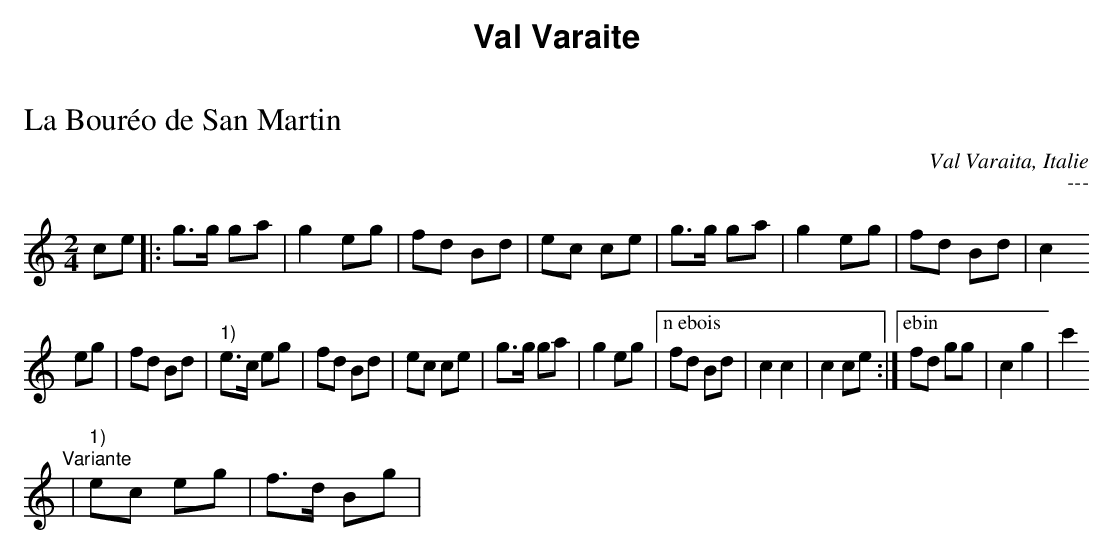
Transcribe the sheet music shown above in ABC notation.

X:1
T:La Bouréo de San Martin
O:Val Varaita, Italie
M:2/4
L:1/8
K:C
ce|:g>g ga|g2 eg|fd Bd|ec ce|g>g ga|g2 eg|fd Bd|c2
eg| fd Bd|"1)"e>c eg|fd Bd|ec ce|g>g ga|g2 eg|["n ebois" fd Bd|c2 c2|c2 ce:|["ebin" fd gg|c2 g2|c'2
"Variante"|"1)"ec eg|f>d Bg|
